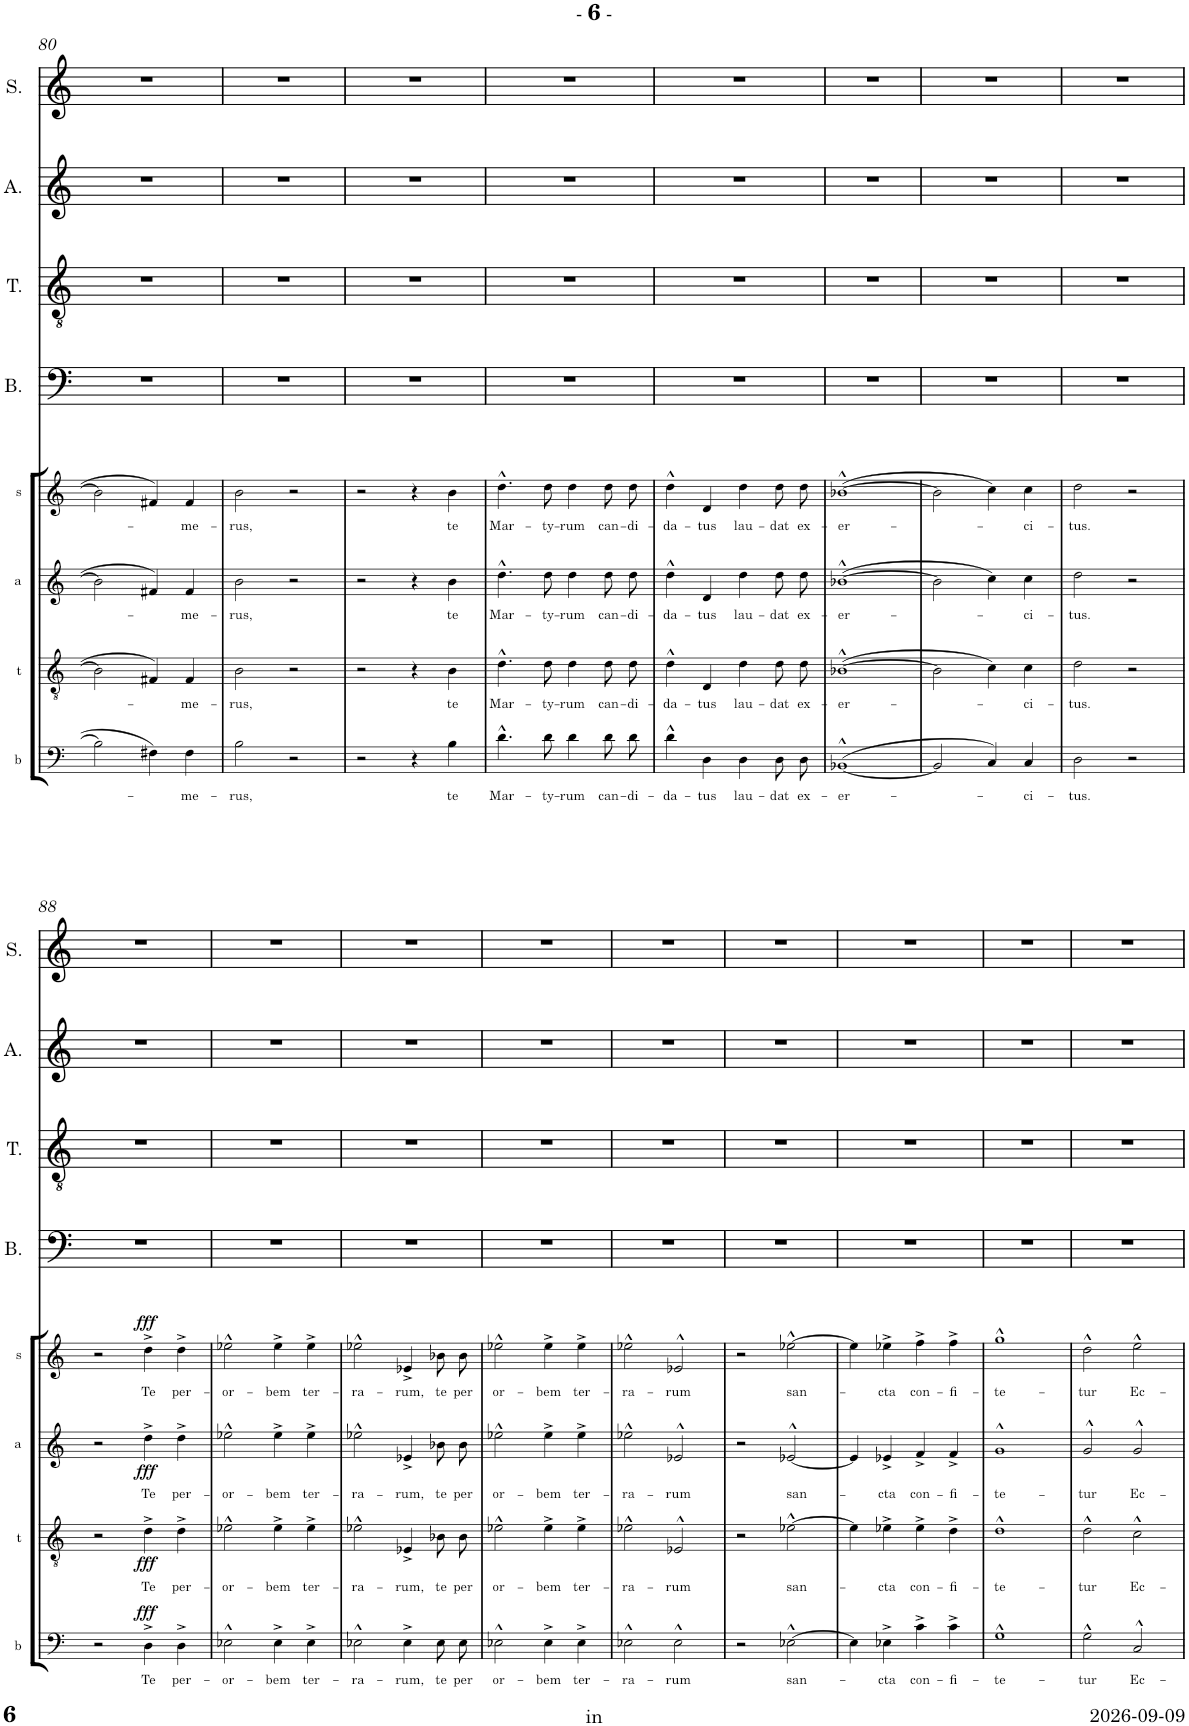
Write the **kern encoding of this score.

**kern	**text	**dynam	**kern	**text	**dynam	**kern	**text	**dynam	**kern	**text	**dynam	**kern	**kern	**kern	**kern
*part8	*part8	*part8	*part7	*part7	*part7	*part6	*part6	*part6	*part5	*part5	*part5	*part4	*part3	*part2	*part1
*staff8	*staff8	*staff8	*staff7	*staff7	*staff7	*staff6	*staff6	*staff6	*staff5	*staff5	*staff5	*staff4	*staff3	*staff2	*staff1
*I"Bass Chor	*	*	*I"Tenor Chor	*	*	*I"Alt Chor	*	*	*I"Sopran Chor	*	*	*I"Bass Solo	*I"Tenor Solo	*I"Alt Solo	*I"Sopran Solo
*I'b	*	*	*I't	*	*	*I'a	*	*	*I's	*	*	*I'B.	*I'T.	*I'A.	*I'S.
!!LO:PB:g=z
*clefF4	*	*	*clefGv2	*	*	*clefG2	*	*	*clefG2	*	*	*clefF4	*clefGv2	*clefG2	*clefG2
*k[]	*	*	*k[]	*	*	*k[]	*	*	*k[]	*	*	*k[]	*k[]	*k[]	*k[]
*M4/4	*	*	*M4/4	*	*	*M4/4	*	*	*M4/4	*	*	*M4/4	*M4/4	*M4/4	*M4/4
=80	=80	=80	=80	=80	=80	=80	=80	=80	=80	=80	=80	=80	=80	=80	=80
2B\]	.	.	2B\]	.	.	2b\]	.	.	2b\]	.	.	1r	1r	1r	1r
4F#X\	.	.	4F#X/	.	.	4f#X/	.	.	4f#X/	.	.	.	.	.	.
!	!LO:LY:b	!	!	!LO:LY:b	!	!	!LO:LY:b	!	!	!LO:LY:b	!	!	!	!	!
4F#\	-me-	.	4F#/	-me-	.	4f#/	-me-	.	4f#/	-me-	.	.	.	.	.
=81	=81	=81	=81	=81	=81	=81	=81	=81	=81	=81	=81	=81	=81	=81	=81
!	!LO:LY:b	!	!	!LO:LY:b	!	!	!LO:LY:b	!	!	!LO:LY:b	!	!	!	!	!
2B\	-rus,	.	2B\	-rus,	.	2b\	-rus,	.	2b\	-rus,	.	1r	1r	1r	1r
2r	.	.	2r	.	.	2r	.	.	2r	.	.	.	.	.	.
=82	=82	=82	=82	=82	=82	=82	=82	=82	=82	=82	=82	=82	=82	=82	=82
2r	.	.	2r	.	.	2r	.	.	2r	.	.	1r	1r	1r	1r
4r	.	.	4r	.	.	4r	.	.	4r	.	.	.	.	.	.
!	!LO:LY:b	!	!	!LO:LY:b	!	!	!LO:LY:b	!	!	!LO:LY:b	!	!	!	!	!
4B\	te	.	4B\	te	.	4b\	te	.	4b\	te	.	.	.	.	.
=83	=83	=83	=83	=83	=83	=83	=83	=83	=83	=83	=83	=83	=83	=83	=83
!	!LO:LY:b	!	!	!LO:LY:b	!	!	!LO:LY:b	!	!	!LO:LY:b	!	!	!	!	!
4.d^^\	Mar-	.	4.d^^\	Mar-	.	4.dd^^\	Mar-	.	4.dd^^\	Mar-	.	1r	1r	1r	1r
!	!LO:LY:b	!	!	!LO:LY:b	!	!	!LO:LY:b	!	!	!LO:LY:b	!	!	!	!	!
8d\	-ty-	.	8d\	-ty-	.	8dd\	-ty-	.	8dd\	-ty-	.	.	.	.	.
!	!LO:LY:b	!	!	!LO:LY:b	!	!	!LO:LY:b	!	!	!LO:LY:b	!	!	!	!	!
4d\	-rum	.	4d\	-rum	.	4dd\	-rum	.	4dd\	-rum	.	.	.	.	.
!	!LO:LY:b	!	!	!LO:LY:b	!	!	!LO:LY:b	!	!	!LO:LY:b	!	!	!	!	!
8d\L	can-	.	8d\L	can-	.	8dd\L	can-	.	8dd\L	can-	.	.	.	.	.
!	!LO:LY:b	!	!	!LO:LY:b	!	!	!LO:LY:b	!	!	!LO:LY:b	!	!	!	!	!
8d\J	-di-	.	8d\J	-di-	.	8dd\J	-di-	.	8dd\J	-di-	.	.	.	.	.
=84	=84	=84	=84	=84	=84	=84	=84	=84	=84	=84	=84	=84	=84	=84	=84
!	!LO:LY:b	!	!	!LO:LY:b	!	!	!LO:LY:b	!	!	!LO:LY:b	!	!	!	!	!
4d^^\	-da-	.	4d^^\	-da-	.	4dd^^\	-da-	.	4dd^^\	-da-	.	1r	1r	1r	1r
!	!LO:LY:b	!	!	!LO:LY:b	!	!	!LO:LY:b	!	!	!LO:LY:b	!	!	!	!	!
4D\	-tus	.	4D/	-tus	.	4d/	-tus	.	4d/	-tus	.	.	.	.	.
!	!LO:LY:b	!	!	!LO:LY:b	!	!	!LO:LY:b	!	!	!LO:LY:b	!	!	!	!	!
4D\	lau-	.	4d\	lau-	.	4dd\	lau-	.	4dd\	lau-	.	.	.	.	.
!	!LO:LY:b	!	!	!LO:LY:b	!	!	!LO:LY:b	!	!	!LO:LY:b	!	!	!	!	!
8D\L	-dat	.	8d\L	-dat	.	8dd\L	-dat	.	8dd\L	-dat	.	.	.	.	.
!	!LO:LY:b	!	!	!LO:LY:b	!	!	!LO:LY:b	!	!	!LO:LY:b	!	!	!	!	!
8D\J	ex-	.	8d\J	ex-	.	8dd\J	ex-	.	8dd\J	ex-	.	.	.	.	.
=85	=85	=85	=85	=85	=85	=85	=85	=85	=85	=85	=85	=85	=85	=85	=85
!	!LO:LY:b	!	!	!LO:LY:b	!	!	!LO:LY:b	!	!	!LO:LY:b	!	!	!	!	!
(>[1BB-X^^	-er-	.	(>[1B-X^^	-er-	.	(>[1b-X^^	-er-	.	(>[1b-X^^	-er-	.	1r	1r	1r	1r
=86	=86	=86	=86	=86	=86	=86	=86	=86	=86	=86	=86	=86	=86	=86	=86
2BB-/]	.	.	2B-\]	.	.	2b-\]	.	.	2b-\]	.	.	1r	1r	1r	1r
4C/)	.	.	4c\)	.	.	4cc\)	.	.	4cc\)	.	.	.	.	.	.
!	!LO:LY:b	!	!	!LO:LY:b	!	!	!LO:LY:b	!	!	!LO:LY:b	!	!	!	!	!
4C/	-ci-	.	4c\	-ci-	.	4cc\	-ci-	.	4cc\	-ci-	.	.	.	.	.
=87	=87	=87	=87	=87	=87	=87	=87	=87	=87	=87	=87	=87	=87	=87	=87
!	!LO:LY:b	!	!	!LO:LY:b	!	!	!LO:LY:b	!	!	!LO:LY:b	!	!	!	!	!
2D\	-tus.	.	2d\	-tus.	.	2dd\	-tus.	.	2dd\	-tus.	.	1r	1r	1r	1r
2r	.	.	2r	.	.	2r	.	.	2r	.	.	.	.	.	.
!!LO:LB:g=z
=88	=88	=88	=88	=88	=88	=88	=88	=88	=88	=88	=88	=88	=88	=88	=88
2r	.	.	2r	.	.	2r	.	.	2r	.	.	1r	1r	1r	1r
!	!LO:LY:b	!LO:DY:a	!	!LO:LY:b	!LO:DY:b	!	!LO:LY:b	!LO:DY:b	!	!LO:LY:b	!LO:DY:a	!	!	!	!
4D^\	Te	fff	4d^\	Te	fff	4dd^\	Te	fff	4dd^\	Te	fff	.	.	.	.
!	!LO:LY:b	!	!	!LO:LY:b	!	!	!LO:LY:b	!	!	!LO:LY:b	!	!	!	!	!
4D^\	per-	.	4d^\	per-	.	4dd^\	per-	.	4dd^\	per-	.	.	.	.	.
=89	=89	=89	=89	=89	=89	=89	=89	=89	=89	=89	=89	=89	=89	=89	=89
!	!LO:LY:b	!	!	!LO:LY:b	!	!	!LO:LY:b	!	!	!LO:LY:b	!	!	!	!	!
2E-X^^\	-or-	.	2e-X^^\	-or-	.	2ee-X^^\	-or-	.	2ee-X^^\	-or-	.	1r	1r	1r	1r
!	!LO:LY:b	!	!	!LO:LY:b	!	!	!LO:LY:b	!	!	!LO:LY:b	!	!	!	!	!
4E-^\	-bem	.	4e-^\	-bem	.	4ee-^\	-bem	.	4ee-^\	-bem	.	.	.	.	.
!	!LO:LY:b	!	!	!LO:LY:b	!	!	!LO:LY:b	!	!	!LO:LY:b	!	!	!	!	!
4E-^\	ter-	.	4e-^\	ter-	.	4ee-^\	ter-	.	4ee-^\	ter-	.	.	.	.	.
=90	=90	=90	=90	=90	=90	=90	=90	=90	=90	=90	=90	=90	=90	=90	=90
!	!LO:LY:b	!	!	!LO:LY:b	!	!	!LO:LY:b	!	!	!LO:LY:b	!	!	!	!	!
2E-X^^\	-ra-	.	2e-X^^\	-ra-	.	2ee-X^^\	-ra-	.	2ee-X^^\	-ra-	.	1r	1r	1r	1r
!	!LO:LY:b	!	!	!LO:LY:b	!	!	!LO:LY:b	!	!	!LO:LY:b	!	!	!	!	!
4E-^\	-rum,	.	4E-X^/	-rum,	.	4e-X^/	-rum,	.	4e-X^/	-rum,	.	.	.	.	.
!	!LO:LY:b	!	!	!LO:LY:b	!	!	!LO:LY:b	!	!	!LO:LY:b	!	!	!	!	!
8E-\L	te	.	8B-X\L	te	.	8b-X\L	te	.	8b-X\L	te	.	.	.	.	.
!	!LO:LY:b	!	!	!LO:LY:b	!	!	!LO:LY:b	!	!	!LO:LY:b	!	!	!	!	!
8E-\J	per	.	8B-\J	per	.	8b-\J	per	.	8b-\J	per	.	.	.	.	.
=91	=91	=91	=91	=91	=91	=91	=91	=91	=91	=91	=91	=91	=91	=91	=91
!	!LO:LY:b	!	!	!LO:LY:b	!	!	!LO:LY:b	!	!	!LO:LY:b	!	!	!	!	!
2E-X^^\	or-	.	2e-X^^\	or-	.	2ee-X^^\	or-	.	2ee-X^^\	or-	.	1r	1r	1r	1r
!	!LO:LY:b	!	!	!LO:LY:b	!	!	!LO:LY:b	!	!	!LO:LY:b	!	!	!	!	!
4E-^\	-bem	.	4e-^\	-bem	.	4ee-^\	-bem	.	4ee-^\	-bem	.	.	.	.	.
!	!LO:LY:b	!	!	!LO:LY:b	!	!	!LO:LY:b	!	!	!LO:LY:b	!	!	!	!	!
4E-^\	ter-	.	4e-^\	ter-	.	4ee-^\	ter-	.	4ee-^\	ter-	.	.	.	.	.
=92	=92	=92	=92	=92	=92	=92	=92	=92	=92	=92	=92	=92	=92	=92	=92
!	!LO:LY:b	!	!	!LO:LY:b	!	!	!LO:LY:b	!	!	!LO:LY:b	!	!	!	!	!
2E-X^^\	-ra-	.	2e-X^^\	-ra-	.	2ee-X^^\	-ra-	.	2ee-X^^\	-ra-	.	1r	1r	1r	1r
!	!LO:LY:b	!	!	!LO:LY:b	!	!	!LO:LY:b	!	!	!LO:LY:b	!	!	!	!	!
2E-^^\	-rum	.	2E-X^^/	-rum	.	2e-X^^/	-rum	.	2e-X^^/	-rum	.	.	.	.	.
=93	=93	=93	=93	=93	=93	=93	=93	=93	=93	=93	=93	=93	=93	=93	=93
2r	.	.	2r	.	.	2r	.	.	2r	.	.	1r	1r	1r	1r
!	!LO:LY:b	!	!	!LO:LY:b	!	!	!LO:LY:b	!	!	!LO:LY:b	!	!	!	!	!
[2E-X^^\	san-	.	[2e-X^^\	san-	.	[2e-X^^/	san-	.	[2ee-X^^\	san-	.	.	.	.	.
=94	=94	=94	=94	=94	=94	=94	=94	=94	=94	=94	=94	=94	=94	=94	=94
4E-\]	.	.	4e-\]	.	.	4e-/]	.	.	4ee-\]	.	.	1r	1r	1r	1r
!	!LO:LY:b	!	!	!LO:LY:b	!	!	!LO:LY:b	!	!	!LO:LY:b	!	!	!	!	!
4E-X^\	-cta	.	4e-X^\	-cta	.	4e-X^/	-cta	.	4ee-X^\	-cta	.	.	.	.	.
!	!LO:LY:b	!	!	!LO:LY:b	!	!	!LO:LY:b	!	!	!LO:LY:b	!	!	!	!	!
4c^\	con-	.	4e-^\	con-	.	4f^/	con-	.	4ff^\	con-	.	.	.	.	.
!	!LO:LY:b	!	!	!LO:LY:b	!	!	!LO:LY:b	!	!	!LO:LY:b	!	!	!	!	!
4c^\	-fi-	.	4d^\	-fi-	.	4f^/	-fi-	.	4ff^\	-fi-	.	.	.	.	.
=95	=95	=95	=95	=95	=95	=95	=95	=95	=95	=95	=95	=95	=95	=95	=95
!	!LO:LY:b	!	!	!LO:LY:b	!	!	!LO:LY:b	!	!	!LO:LY:b	!	!	!	!	!
1G^^	-te-	.	1d^^	-te-	.	1g^^	-te-	.	1gg^^	-te-	.	1r	1r	1r	1r
=96	=96	=96	=96	=96	=96	=96	=96	=96	=96	=96	=96	=96	=96	=96	=96
!	!LO:LY:b	!	!	!LO:LY:b	!	!	!LO:LY:b	!	!	!LO:LY:b	!	!	!	!	!
2G^^\	-tur	.	2d^^\	-tur	.	2g^^/	-tur	.	2dd^^\	-tur	.	1r	1r	1r	1r
!	!LO:LY:b	!	!	!LO:LY:b	!	!	!LO:LY:b	!	!	!LO:LY:b	!	!	!	!	!
2C^^/	Ec-	.	2c^^\	Ec-	.	2g^^/	Ec-	.	2ee^^\	Ec-	.	.	.	.	.
=	=	=	=	=	=	=	=	=	=	=	=	=	=	=	=
*-	*-	*-	*-	*-	*-	*-	*-	*-	*-	*-	*-	*-	*-	*-	*-
